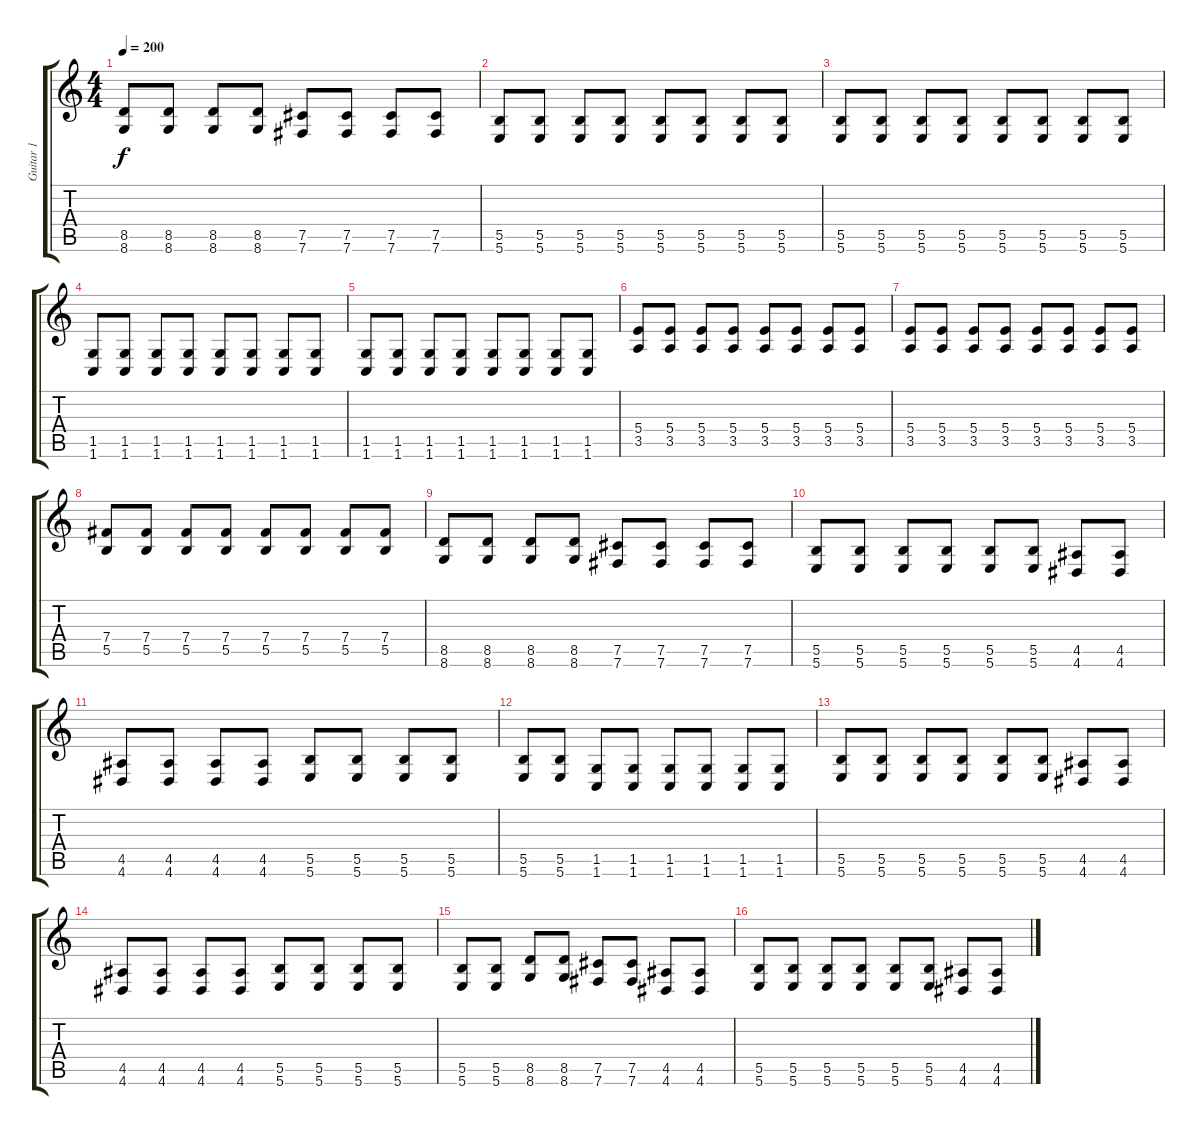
\track ("Guitar 1" "Guitar 1") {instrument distortionguitar}
\staff {score tabs}
\tuning (Db4 Ab3 E3 B2 Gb2 B1) {hide}
\ts (4 4)
\tempo 200
\clef g2
\ks c
(8.5 8.6).8{dy f} (8.5 8.6).8 (8.5 8.6).8 (8.5 8.6).8 (7.5 7.6).8 (7.5 7.6).8 (7.5 7.6).8 (7.5 7.6).8 |
(5.5 5.6).8 (5.5 5.6).8 (5.5 5.6).8 (5.5 5.6).8 (5.5 5.6).8 (5.5 5.6).8 (5.5 5.6).8 (5.5 5.6).8 |
(5.5 5.6).8 (5.5 5.6).8 (5.5 5.6).8 (5.5 5.6).8 (5.5 5.6).8 (5.5 5.6).8 (5.5 5.6).8 (5.5 5.6).8 |
(1.5 1.6).8 (1.5 1.6).8 (1.5 1.6).8 (1.5 1.6).8 (1.5 1.6).8 (1.5 1.6).8 (1.5 1.6).8 (1.5 1.6).8 |
(1.5 1.6).8 (1.5 1.6).8 (1.5 1.6).8 (1.5 1.6).8 (1.5 1.6).8 (1.5 1.6).8 (1.5 1.6).8 (1.5 1.6).8 |
(5.4 3.5).8 (5.4 3.5).8 (5.4 3.5).8 (5.4 3.5).8 (5.4 3.5).8 (5.4 3.5).8 (5.4 3.5).8 (5.4 3.5).8 |
(5.4 3.5).8 (5.4 3.5).8 (5.4 3.5).8 (5.4 3.5).8 (5.4 3.5).8 (5.4 3.5).8 (5.4 3.5).8 (5.4 3.5).8 |
(7.4 5.5).8 (7.4 5.5).8 (7.4 5.5).8 (7.4 5.5).8 (7.4 5.5).8 (7.4 5.5).8 (7.4 5.5).8 (7.4 5.5).8 |
(8.5 8.6).8 (8.5 8.6).8 (8.5 8.6).8 (8.5 8.6).8 (7.5 7.6).8 (7.5 7.6).8 (7.5 7.6).8 (7.5 7.6).8 |
(5.5 5.6).8 (5.5 5.6).8 (5.5 5.6).8 (5.5 5.6).8 (5.5 5.6).8 (5.5 5.6).8 (4.5 4.6).8 (4.5 4.6).8 |
(4.5 4.6).8 (4.5 4.6).8 (4.5 4.6).8 (4.5 4.6).8 (5.5 5.6).8 (5.5 5.6).8 (5.5 5.6).8 (5.5 5.6).8 |
(5.5 5.6).8 (5.5 5.6).8 (1.5 1.6).8 (1.5 1.6).8 (1.5 1.6).8 (1.5 1.6).8 (1.5 1.6).8 (1.5 1.6).8 |
(5.5 5.6).8 (5.5 5.6).8 (5.5 5.6).8 (5.5 5.6).8 (5.5 5.6).8 (5.5 5.6).8 (4.5 4.6).8 (4.5 4.6).8 |
(4.5 4.6).8 (4.5 4.6).8 (4.5 4.6).8 (4.5 4.6).8 (5.5 5.6).8 (5.5 5.6).8 (5.5 5.6).8 (5.5 5.6).8 |
(5.5 5.6).8 (5.5 5.6).8 (8.5 8.6).8 (8.5 8.6).8 (7.5 7.6).8 (7.5 7.6).8 (4.5 4.6).8 (4.5 4.6).8 |
(5.5 5.6).8 (5.5 5.6).8 (5.5 5.6).8 (5.5 5.6).8 (5.5 5.6).8 (5.5 5.6).8 (4.5 4.6).8 (4.5 4.6).8
